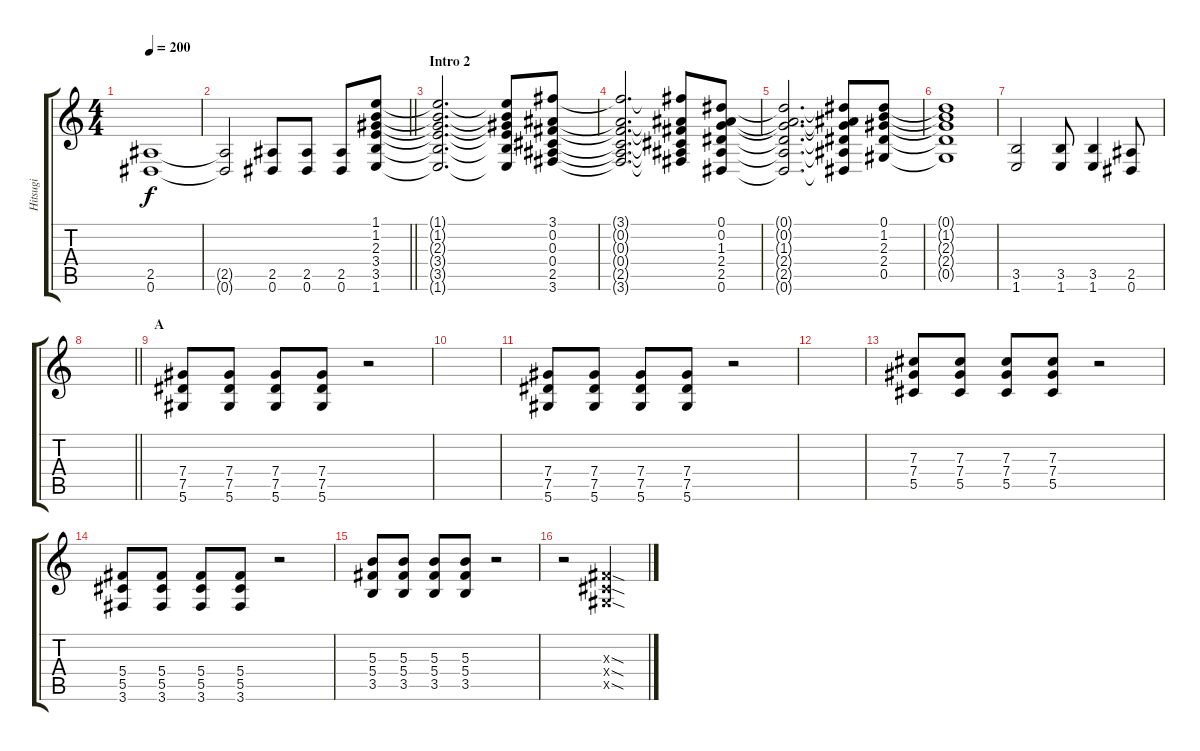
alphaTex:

\track ("Hitsugi" "Hitsugi") {instrument overdrivenguitar}
\staff {score tabs}
\tuning (Eb4 Bb3 Gb3 Db3 Ab2 Eb2) {hide}
\ts (4 4)
\tempo 200
\clef g2
\ks c
(2.5{t} 0.6{t}).1{dy f} |
\barLineRight lightlight
(2.5{t} 0.6{t}).2 (2.5 0.6).8 (2.5 0.6).8 (2.5 0.6).8 (1.1 1.2 2.3 3.4 3.5 1.6).8 |
\section ("" "Intro 2")
(1.1{t} 1.2{t} 2.3{t} 3.4{t} 3.5{t} 1.6{t}).2{d} (1.1{t} 1.2{t} 2.3{t} 3.4{t} 3.5{t} 1.6{t}).8 (3.1 0.2 0.3 0.4 2.5 3.6).8 |
(3.1{t} 0.2{t} 0.3{t} 0.4{t} 2.5{t} 3.6{t}).2{d} (3.1{t} 0.2{t} 0.3{t} 0.4{t} 2.5{t} 3.6{t}).8 (0.1 0.2 1.3 2.4 2.5 0.6).8 |
(0.1{t} 0.2{t} 1.3{t} 2.4{t} 2.5{t} 0.6{t}).2{d} (0.1{t} 0.2{t} 1.3{t} 2.4{t} 2.5{t} 0.6{t}).8 (0.1 1.2 2.3 2.4 0.5).8 |
(0.1{t} 1.2{t} 2.3{t} 2.4{t} 0.5{t}).1 |
(3.5 1.6).2 (3.5 1.6).8 (3.5 1.6).4 (2.5 0.6).8 |
\barLineRight lightlight
|
\section ("" "A")
(7.4 7.5 5.6).8 (7.4 7.5 5.6).8 (7.4 7.5 5.6).8 (7.4 7.5 5.6).8 r.2 |
|
(7.4 7.5 5.6).8 (7.4 7.5 5.6).8 (7.4 7.5 5.6).8 (7.4 7.5 5.6).8 r.2 |
|
(7.3 7.4 5.5).8 (7.3 7.4 5.5).8 (7.3 7.4 5.5).8 (7.3 7.4 5.5).8 r.2 |
(5.4 5.5 3.6).8 (5.4 5.5 3.6).8 (5.4 5.5 3.6).8 (5.4 5.5 3.6).8 r.2 |
(5.3 5.4 3.5).8 (5.3 5.4 3.5).8 (5.3 5.4 3.5).8 (5.3 5.4 3.5).8 r.2 |
r.2 (0.3{sod x} 0.4{sod x} 0.5{sod x}).2
